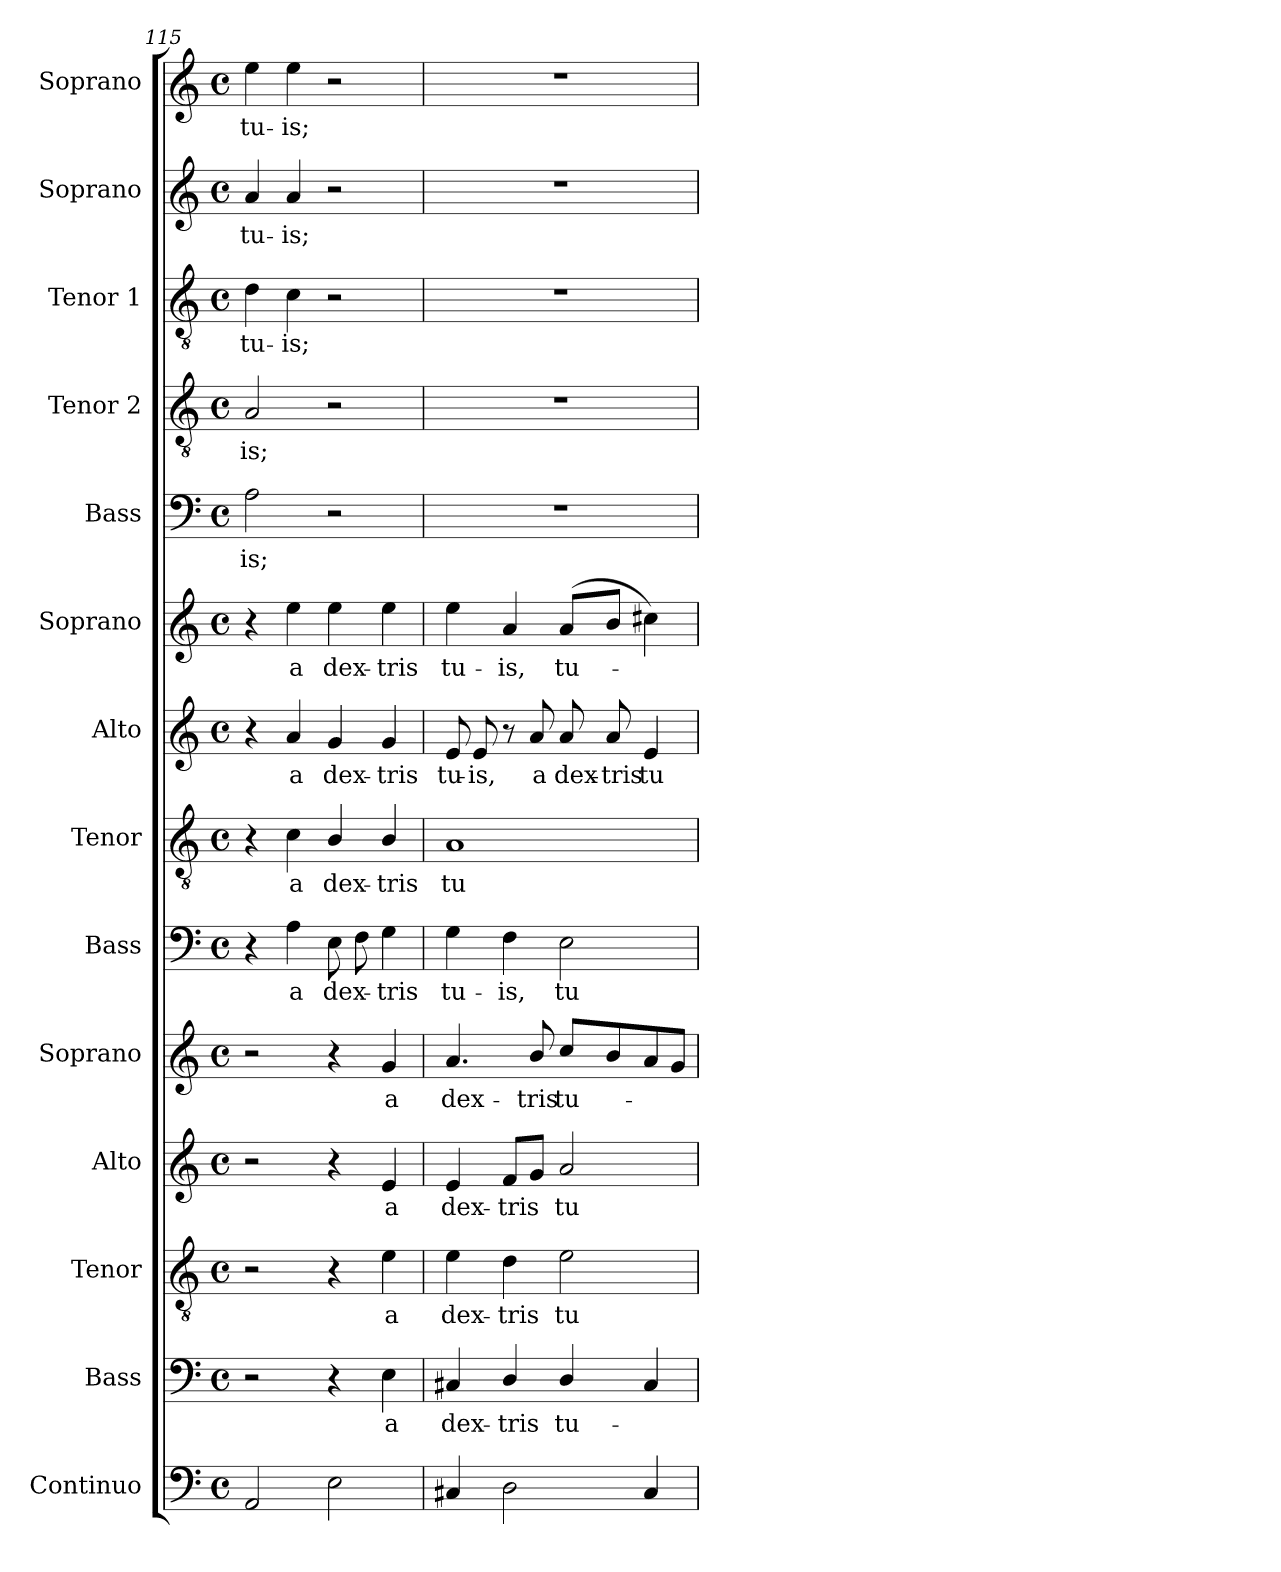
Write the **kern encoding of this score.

**kern	**kern	**text	**kern	**text	**kern	**text	**kern	**text	**kern	**text	**kern	**text	**kern	**text	**kern	**text	**kern	**text	**kern	**text	**kern	**text	**kern	**text	**kern	**text
*part14	*part13	*part13	*part12	*part12	*part11	*part11	*part10	*part10	*part9	*part9	*part8	*part8	*part7	*part7	*part6	*part6	*part5	*part5	*part4	*part4	*part3	*part3	*part2	*part2	*part1	*part1
*staff14	*staff13	*staff13	*staff12	*staff12	*staff11	*staff11	*staff10	*staff10	*staff9	*staff9	*staff8	*staff8	*staff7	*staff7	*staff6	*staff6	*staff5	*staff5	*staff4	*staff4	*staff3	*staff3	*staff2	*staff2	*staff1	*staff1
*I"Continuo	*I"Bass	*	*I"Tenor	*	*I"Alto	*	*I"Soprano	*	*I"Bass	*	*I"Tenor	*	*I"Alto	*	*I"Soprano	*	*I"Bass	*	*I"Tenor 2	*	*I"Tenor 1	*	*I"Soprano	*	*I"Soprano	*
*I'Cont.	*I'B.	*	*I'T.	*	*I'A.	*	*I'S.	*	*I'B.	*	*I'T.	*	*I'A.	*	*I'S.	*	*I'B.	*	*I'T2.	*	*I'T1.	*	*I'S.	*	*I'S.	*
*clefF4	*clefF4	*	*clefGv2	*	*clefG2	*	*clefG2	*	*clefF4	*	*clefGv2	*	*clefG2	*	*clefG2	*	*clefF4	*	*clefGv2	*	*clefGv2	*	*clefG2	*	*clefG2	*
*	*	*	*ITrd7c12	*	*	*	*	*	*	*	*ITrd7c12	*	*	*	*	*	*	*	*ITrd7c12	*	*ITrd7c12	*	*	*	*	*
*k[]	*k[]	*	*k[]	*	*k[]	*	*k[]	*	*k[]	*	*k[]	*	*k[]	*	*k[]	*	*k[]	*	*k[]	*	*k[]	*	*k[]	*	*k[]	*
*C:	*C:	*	*C:	*	*C:	*	*C:	*	*C:	*	*C:	*	*C:	*	*C:	*	*C:	*	*C:	*	*C:	*	*C:	*	*C:	*
*M4/4	*M4/4	*	*M4/4	*	*M4/4	*	*M4/4	*	*M4/4	*	*M4/4	*	*M4/4	*	*M4/4	*	*M4/4	*	*M4/4	*	*M4/4	*	*M4/4	*	*M4/4	*
*met(c)	*met(c)	*	*met(c)	*	*met(c)	*	*met(c)	*	*met(c)	*	*met(c)	*	*met(c)	*	*met(c)	*	*met(c)	*	*met(c)	*	*met(c)	*	*met(c)	*	*met(c)	*
=115	=115	=115	=115	=115	=115	=115	=115	=115	=115	=115	=115	=115	=115	=115	=115	=115	=115	=115	=115	=115	=115	=115	=115	=115	=115	=115
!	!	!	!	!	!	!	!	!	!	!	!	!	!	!	!	!	!	!LO:LY:b:color=#000000	!	!	!	!	!	!	!	!
!	!	!	!	!	!	!	!	!	!	!	!	!	!	!	!	!	!	!	!	!LO:LY:b:color=#000000	!	!	!	!	!	!
!	!	!	!	!	!	!	!	!	!	!	!	!	!	!	!	!	!	!	!	!	!	!LO:LY:b:color=#000000	!	!	!	!
!	!	!	!	!	!	!	!	!	!	!	!	!	!	!	!	!	!	!	!	!	!	!	!	!LO:LY:b:color=#000000	!	!
!	!	!	!	!	!	!	!	!	!	!	!	!	!	!	!	!	!	!	!	!	!	!	!	!	!	!LO:LY:b:color=#000000
2AAi/	2r	.	2r	.	2r	.	2r	.	4r	.	4r	.	4r	.	4r	.	2Ai\	-is;	2AAi/	-is;	4Di\	tu-	4ai/	tu-	4eei\	tu-
!	!	!	!	!	!	!	!	!	!	!LO:LY:b:color=#000000	!	!	!	!	!	!	!	!	!	!	!	!	!	!	!	!
!	!	!	!	!	!	!	!	!	!	!	!	!LO:LY:b:color=#000000	!	!	!	!	!	!	!	!	!	!	!	!	!	!
!	!	!	!	!	!	!	!	!	!	!	!	!	!	!LO:LY:b:color=#000000	!	!	!	!	!	!	!	!	!	!	!	!
!	!	!	!	!	!	!	!	!	!	!	!	!	!	!	!	!LO:LY:b:color=#000000	!	!	!	!	!	!	!	!	!	!
!	!	!	!	!	!	!	!	!	!	!	!	!	!	!	!	!	!	!	!	!	!	!LO:LY:b:color=#000000	!	!	!	!
!	!	!	!	!	!	!	!	!	!	!	!	!	!	!	!	!	!	!	!	!	!	!	!	!LO:LY:b:color=#000000	!	!
!	!	!	!	!	!	!	!	!	!	!	!	!	!	!	!	!	!	!	!	!	!	!	!	!	!	!LO:LY:b:color=#000000
.	.	.	.	.	.	.	.	.	4Ai\	a	4Ci\	a	4ai/	a	4eei\	a	.	.	.	.	4Ci\	-is;	4ai/	-is;	4eei\	-is;
!	!	!	!	!	!	!	!	!	!	!LO:LY:b:color=#000000	!	!	!	!	!	!	!	!	!	!	!	!	!	!	!	!
!	!	!	!	!	!	!	!	!	!	!	!	!LO:LY:b:color=#000000	!	!	!	!	!	!	!	!	!	!	!	!	!	!
!	!	!	!	!	!	!	!	!	!	!	!	!	!	!LO:LY:b:color=#000000	!	!	!	!	!	!	!	!	!	!	!	!
!	!	!	!	!	!	!	!	!	!	!	!	!	!	!	!	!LO:LY:b:color=#000000	!	!	!	!	!	!	!	!	!	!
2Ei\	4r	.	4r	.	4r	.	4r	.	8Ei\	dex-	4BBi/	dex-	4gi/	dex-	4eei\	dex-	2r	.	2r	.	2r	.	2r	.	2r	.
.	.	.	.	.	.	.	.	.	8Fi\	.	.	.	.	.	.	.	.	.	.	.	.	.	.	.	.	.
!	!	!LO:LY:b:color=#000000	!	!	!	!	!	!	!	!	!	!	!	!	!	!	!	!	!	!	!	!	!	!	!	!
!	!	!	!	!LO:LY:b:color=#000000	!	!	!	!	!	!	!	!	!	!	!	!	!	!	!	!	!	!	!	!	!	!
!	!	!	!	!	!	!LO:LY:b:color=#000000	!	!	!	!	!	!	!	!	!	!	!	!	!	!	!	!	!	!	!	!
!	!	!	!	!	!	!	!	!LO:LY:b:color=#000000	!	!	!	!	!	!	!	!	!	!	!	!	!	!	!	!	!	!
!	!	!	!	!	!	!	!	!	!	!LO:LY:b:color=#000000	!	!	!	!	!	!	!	!	!	!	!	!	!	!	!	!
!	!	!	!	!	!	!	!	!	!	!	!	!LO:LY:b:color=#000000	!	!	!	!	!	!	!	!	!	!	!	!	!	!
!	!	!	!	!	!	!	!	!	!	!	!	!	!	!LO:LY:b:color=#000000	!	!	!	!	!	!	!	!	!	!	!	!
!	!	!	!	!	!	!	!	!	!	!	!	!	!	!	!	!LO:LY:b:color=#000000	!	!	!	!	!	!	!	!	!	!
.	4Ei\	a	4Ei\	a	4ei/	a	4gi/	a	4Gi\	-tris	4BBi/	-tris	4gi/	-tris	4eei\	-tris	.	.	.	.	.	.	.	.	.	.
=116	=116	=116	=116	=116	=116	=116	=116	=116	=116	=116	=116	=116	=116	=116	=116	=116	=116	=116	=116	=116	=116	=116	=116	=116	=116	=116
!	!	!LO:LY:b:color=#000000	!	!	!	!	!	!	!	!	!	!	!	!	!	!	!	!	!	!	!	!	!	!	!	!
!	!	!	!	!LO:LY:b:color=#000000	!	!	!	!	!	!	!	!	!	!	!	!	!	!	!	!	!	!	!	!	!	!
!	!	!	!	!	!	!LO:LY:b:color=#000000	!	!	!	!	!	!	!	!	!	!	!	!	!	!	!	!	!	!	!	!
!	!	!	!	!	!	!	!	!LO:LY:b:color=#000000	!	!	!	!	!	!	!	!	!	!	!	!	!	!	!	!	!	!
!	!	!	!	!	!	!	!	!	!	!LO:LY:b:color=#000000	!	!	!	!	!	!	!	!	!	!	!	!	!	!	!	!
!	!	!	!	!	!	!	!	!	!	!	!	!LO:LY:b:color=#000000	!	!	!	!	!	!	!	!	!	!	!	!	!	!
!	!	!	!	!	!	!	!	!	!	!	!	!	!	!LO:LY:b:color=#000000	!	!	!	!	!	!	!	!	!	!	!	!
!	!	!	!	!	!	!	!	!	!	!	!	!	!	!	!	!LO:LY:b:color=#000000	!	!	!	!	!	!	!	!	!	!
4C#Xi/	4C#Xi/	dex-	4Ei\	dex-	4ei/	dex-	4.ai/	dex-	4Gi\	tu-	1AAi	tu-	8ei/	tu-	4eei\	tu-	1r	.	1r	.	1r	.	1r	.	1r	.
!	!	!	!	!	!	!	!	!	!	!	!	!	!	!LO:LY:b:color=#000000	!	!	!	!	!	!	!	!	!	!	!	!
.	.	.	.	.	.	.	.	.	.	.	.	.	8ei/	-is,	.	.	.	.	.	.	.	.	.	.	.	.
!	!	!LO:LY:b:color=#000000	!	!	!	!	!	!	!	!	!	!	!	!	!	!	!	!	!	!	!	!	!	!	!	!
!	!	!	!	!LO:LY:b:color=#000000	!	!	!	!	!	!	!	!	!	!	!	!	!	!	!	!	!	!	!	!	!	!
!	!	!	!	!	!	!LO:LY:b:color=#000000	!	!	!	!	!	!	!	!	!	!	!	!	!	!	!	!	!	!	!	!
!	!	!	!	!	!	!	!	!	!	!LO:LY:b:color=#000000	!	!	!	!	!	!	!	!	!	!	!	!	!	!	!	!
!	!	!	!	!	!	!	!	!	!	!	!	!	!	!	!	!LO:LY:b:color=#000000	!	!	!	!	!	!	!	!	!	!
2Di\	4Di/	-tris	4Di\	-tris	8fi/L	-tris	.	.	4Fi\	-is,	.	.	8r	.	4ai/	-is,	.	.	.	.	.	.	.	.	.	.
!	!	!	!	!	!	!	!	!LO:LY:b:color=#000000	!	!	!	!	!	!	!	!	!	!	!	!	!	!	!	!	!	!
!	!	!	!	!	!	!	!	!	!	!	!	!	!	!LO:LY:b:color=#000000	!	!	!	!	!	!	!	!	!	!	!	!
.	.	.	.	.	8gi/J	.	8bi/	-tris	.	.	.	.	8ai/	a	.	.	.	.	.	.	.	.	.	.	.	.
!	!	!LO:LY:b:color=#000000	!	!	!	!	!	!	!	!	!	!	!	!	!	!	!	!	!	!	!	!	!	!	!	!
!	!	!	!	!LO:LY:b:color=#000000	!	!	!	!	!	!	!	!	!	!	!	!	!	!	!	!	!	!	!	!	!	!
!	!	!	!	!	!	!LO:LY:b:color=#000000	!	!	!	!	!	!	!	!	!	!	!	!	!	!	!	!	!	!	!	!
!	!	!	!	!	!	!	!	!LO:LY:b:color=#000000	!	!	!	!	!	!	!	!	!	!	!	!	!	!	!	!	!	!
!	!	!	!	!	!	!	!	!	!	!LO:LY:b:color=#000000	!	!	!	!	!	!	!	!	!	!	!	!	!	!	!	!
!	!	!	!	!	!	!	!	!	!	!	!	!	!	!LO:LY:b:color=#000000	!	!	!	!	!	!	!	!	!	!	!	!
!	!	!	!	!	!	!	!	!	!	!	!	!	!	!	!	!LO:LY:b:color=#000000	!	!	!	!	!	!	!	!	!	!
.	4Di/	tu-	2Ei\	tu-	2ai/	tu-	8cci/L	tu-	2Ei\	tu-	.	.	8ai/	dex-	(8ai/L	tu-	.	.	.	.	.	.	.	.	.	.
!	!	!	!	!	!	!	!	!	!	!	!	!	!	!LO:LY:b:color=#000000	!	!	!	!	!	!	!	!	!	!	!	!
.	.	.	.	.	.	.	8bi/	.	.	.	.	.	8ai/	-tris	8bi/J	.	.	.	.	.	.	.	.	.	.	.
!	!	!	!	!	!	!	!	!	!	!	!	!	!	!LO:LY:b:color=#000000	!	!	!	!	!	!	!	!	!	!	!	!
4C#i/	4C#i/	.	.	.	.	.	8ai/	.	.	.	.	.	4ei/	tu-	4cc#Xi\)	.	.	.	.	.	.	.	.	.	.	.
.	.	.	.	.	.	.	8gi/J	.	.	.	.	.	.	.	.	.	.	.	.	.	.	.	.	.	.	.
=	=	=	=	=	=	=	=	=	=	=	=	=	=	=	=	=	=	=	=	=	=	=	=	=	=	=
*-	*-	*-	*-	*-	*-	*-	*-	*-	*-	*-	*-	*-	*-	*-	*-	*-	*-	*-	*-	*-	*-	*-	*-	*-	*-	*-
